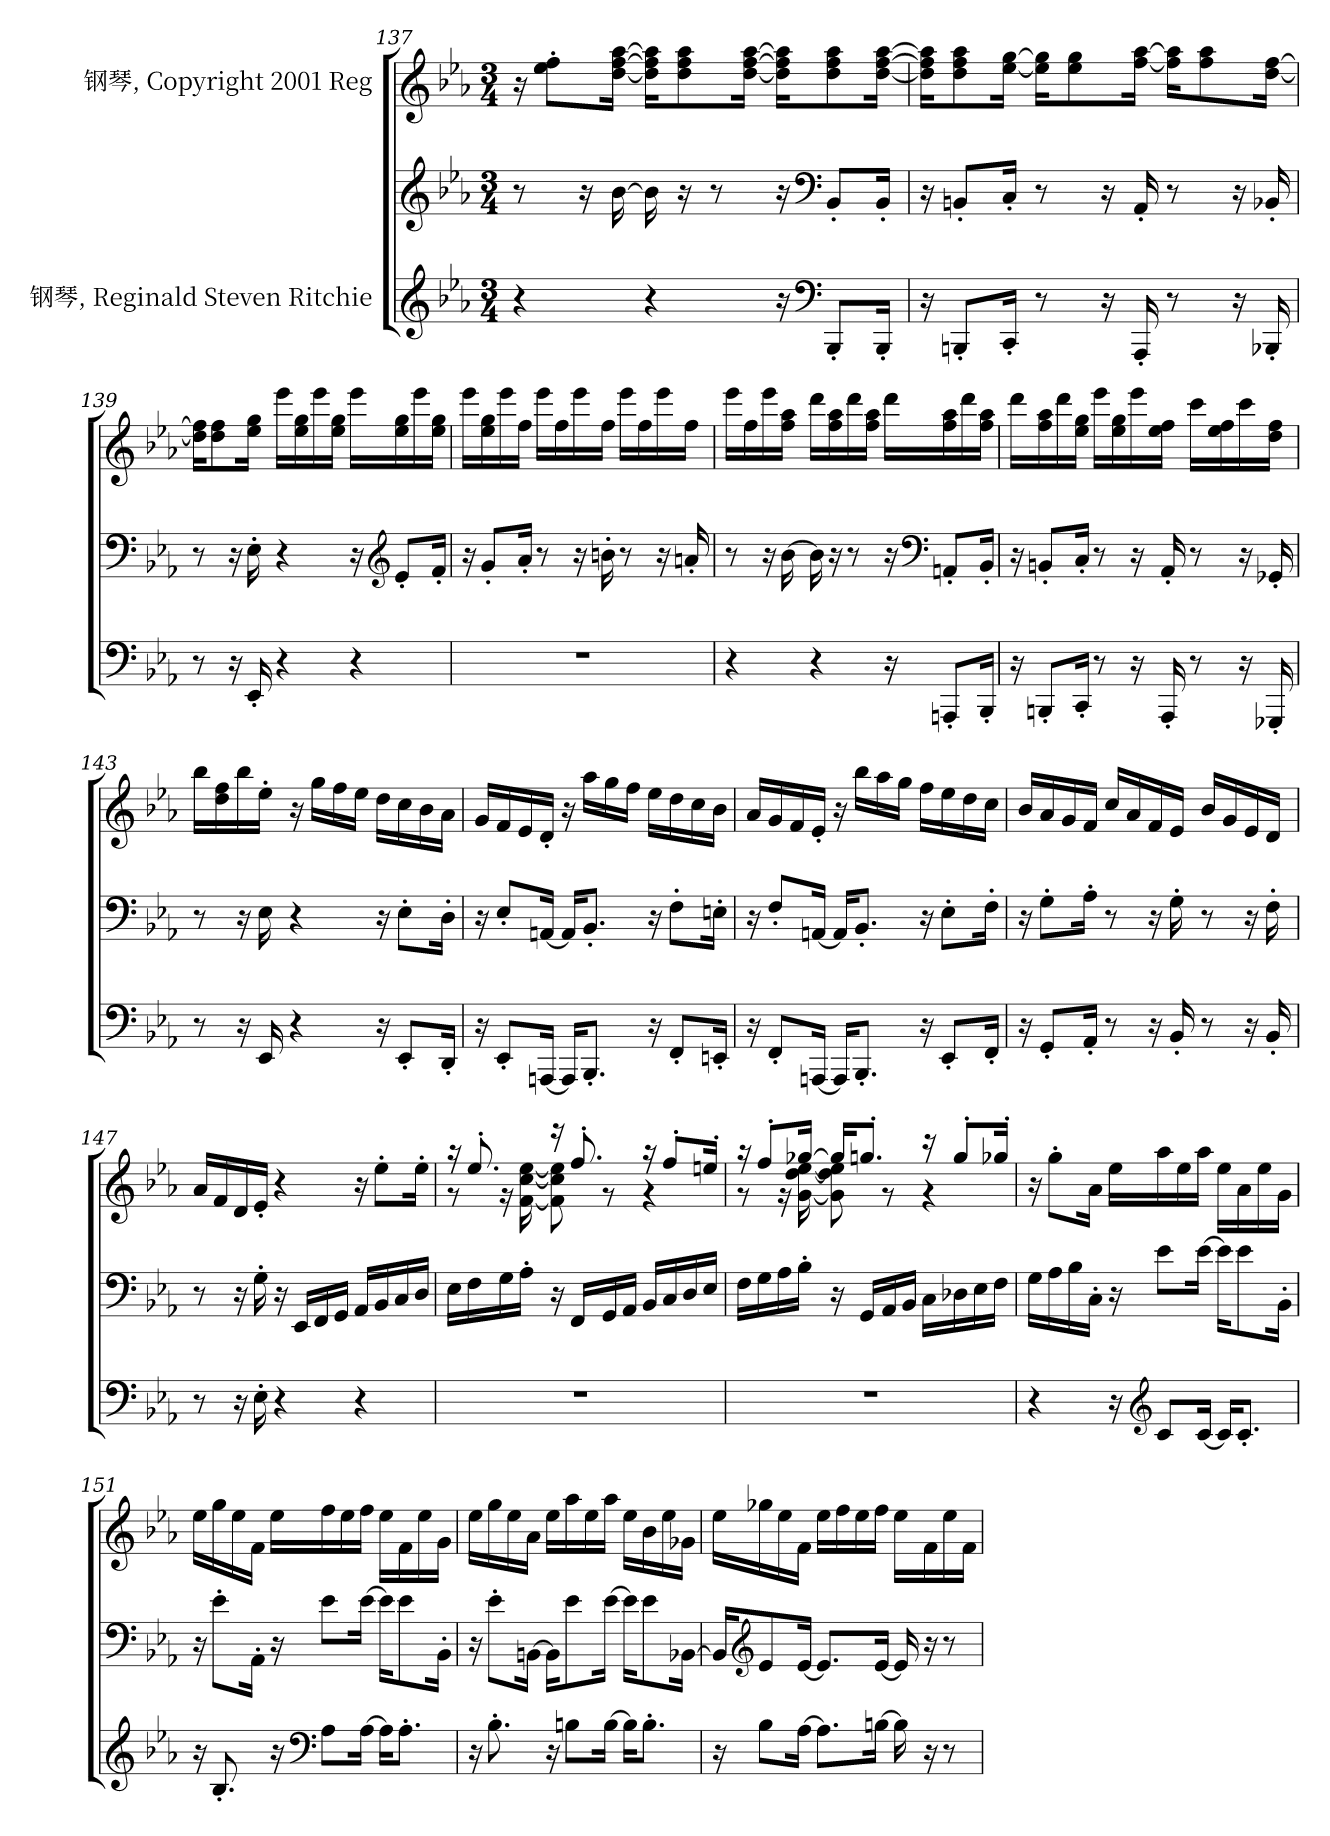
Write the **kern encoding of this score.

**kern	**kern	**kern
*part2	*part2	*part1
*staff3	*staff2	*staff1
*I"钢琴, Reginald Steven Ritchie	*	*I"钢琴, Copyright 2001 Reg
*clefG2	*clefG2	*clefG2
*k[b-e-a-]	*k[b-e-a-]	*k[b-e-a-]
*M3/4	*M3/4	*M3/4
=137	=137	=137
4r	8r	16r
.	.	8ee-\' 8ff\'L
.	16r	.
.	[16b-\	[16dd\ [16ff\ [16aa-\Jk
4r	16b-\]	16dd\] 16ff\] 16aa-\]KL
.	16r	8dd\ 8ff\ 8aa-\
.	8r	.
.	.	[16dd\ [16ff\ [16aa-\Jk
16r	16r	16dd\] 16ff\] 16aa-\]KL
*clefF4	*clefF4	*
8BBB-'/L	8BB-'/L	8dd\ 8ff\ 8aa-\
16BBB-'/Jk	16BB-'/Jk	[16dd\ [16ff\ [16aa-\Jk
=138	=138	=138
16r	16r	16dd\] 16ff\] 16aa-\]KL
8BBBn'/L	8BBn'/L	8dd\ 8ff\ 8aa-\
16CC'/Jk	16C'/Jk	[16ee-\ [16gg\Jk
8r	8r	16ee-\] 16gg\]KL
.	.	8ee-\ 8gg\
16r	16r	.
16AAA-'/	16AA-'/	[16ff\ [16aa-\Jk
8r	8r	16ff\] 16aa-\]KL
.	.	8ff\ 8aa-\
16r	16r	.
16BBB-X'/	16BB-X'/	[16dd\ [16ff\Jk
!!LO:PB:g=z
=139	=139	=139
8r	8r	16dd\] 16ff\]KL
.	.	8dd\ 8ff\
16r	16r	.
16EE-'/	16E-'\	16ee-\ 16gg\Jk
4r	4r	16eee-\LL
.	.	16ee-\ 16gg\
.	.	16eee-\
.	.	16ee-\ 16gg\JJ
4r	16r	16eee-\LL
*	*clefG2	*
.	8e-'/L	16ee-\ 16gg\
.	.	16eee-\
.	16f'/Jk	16ee-\ 16gg\JJ
=140	=140	=140
2.r	16r	16eee-\LL
.	8g'/L	16ee-\ 16gg\
.	.	16eee-\
.	16a-'/Jk	16ff\JJ
.	8r	16eee-\LL
.	.	16ff\
.	16r	16eee-\
.	16bn'\	16ff\JJ
.	8r	16eee-\LL
.	.	16ff\
.	16r	16eee-\
.	16an'/	16ff\JJ
!!LO:LB:g=z
=141	=141	=141
4r	8r	16eee-\LL
.	.	16ff\
.	16r	16eee-\
.	[16b-\	16ff\ 16aa-\JJ
4r	16b-\]	16ddd\LL
.	16r	16ff\ 16aa-\
.	8r	16ddd\
.	.	16ff\ 16aa-\JJ
16r	16r	16ddd\LL
*	*clefF4	*
8AAAn'/L	8AAn'/L	16ff\ 16aa-\
.	.	16ddd\
16BBB-'/Jk	16BB-'/Jk	16ff\ 16aa-\JJ
=142	=142	=142
16r	16r	16ddd\LL
8BBBn'/L	8BBn'/L	16ff\ 16aa-\
.	.	16ddd\
16CC'/Jk	16C'/Jk	16ee-\ 16gg\JJ
8r	8r	16eee-\LL
.	.	16ee-\ 16gg\
16r	16r	16eee-\
16AAA-'/	16AA-'/	16ee-\ 16ff\JJ
8r	8r	16ccc\LL
.	.	16ee-\ 16ff\
16r	16r	16ccc\
16GGG-X'/	16GG-X'/	16dd\ 16ff\JJ
!!LO:LB:g=z
=143	=143	=143
8r	8r	16bb-\LL
.	.	16dd\ 16ff\
16r	16r	16bb-\
16EE-/	16E-\	16ee-'\JJ
4r	4r	16r
.	.	16gg\LL
.	.	16ff\
.	.	16ee-\JJ
16r	16r	16dd\LL
8EE-'/L	8E-'\L	16cc\
.	.	16b-\
16DD'/Jk	16D'\Jk	16a-\JJ
=144	=144	=144
16r	16r	16g/LL
8EE-'/L	8E-'/L	16f/
.	.	16e-/
[16AAAn/Jk	[16AAn/Jk	16d'/JJ
16AAA/KL]	16AA/KL]	16r
8.BBB-'/J	8.BB-'/J	16aa-\LL
.	.	16gg\
.	.	16ff\JJ
16r	16r	16ee-\LL
8FF'/L	8F'\L	16dd\
.	.	16cc\
16EEn'/Jk	16En'\Jk	16b-\JJ
=145	=145	=145
16r	16r	16a-/LL
8FF'/L	8F'/L	16g/
.	.	16f/
[16AAAn/Jk	[16AAn/Jk	16e-'/JJ
16AAA/KL]	16AA/KL]	16r
8.BBB-'/J	8.BB-'/J	16bb-\LL
.	.	16aa-\
.	.	16gg\JJ
16r	16r	16ff\LL
8EE-'/L	8E-'\L	16ee-\
.	.	16dd\
16FF'/Jk	16F'\Jk	16cc\JJ
!!LO:LB:g=z
=146	=146	=146
16r	16r	16b-/LL
8GG'/L	8G'\L	16a-/
.	.	16g/
16AA-'/Jk	16A-'\Jk	16f/JJ
8r	8r	16cc/LL
.	.	16a-/
16r	16r	16f/
16BB-'/	16G'\	16e-/JJ
8r	8r	16b-/LL
.	.	16g/
16r	16r	16e-/
16BB-'/	16F'\	16d/JJ
=147	=147	=147
8r	8r	16a-/LL
.	.	16f/
16r	16r	16d/
16E-'\	16G'\	16e-'/JJ
4r	16r	4r
.	16EE-/LL	.
.	16FF/	.
.	16GG/JJ	.
4r	16AA-/LL	16r
.	16BB-/	8ee-'\L
.	16C/	.
.	16D/JJ	16ee-'\Jk
=148	=148	=148
*	*	*^
2.r	16E-\LL	16r	8r
.	16F\	8.ee-'/	.
.	16G\	.	16r
.	16A-'\JJ	.	[16f\ [16cc\ [16ee-\
.	16r	16r	8f\] 8cc\] 8ee-\]
.	16FF/LL	8.ff'/	.
.	16GG/	.	8r
.	16AA-/JJ	.	.
.	16BB-/LL	16r	4r
.	16C/	8ff'/L	.
.	16D/	.	.
.	16E-/JJ	16een'/Jk	.
!!LO:PB:g=z	!!
=149	=149	=149	=149
2.r	16F\LL	16r	8r
.	16G\	8ff'/L	.
.	16A-\	.	16r
.	16B-'\JJ	[16gg-X/Jk	[16g\ [16dd\ [16ee-\
.	16r	16gg-/KL]	8g\] 8dd\] 8ee-\]
.	16GG/LL	8.ggn'/J	.
.	16AA-/	.	8r
.	16BB-/JJ	.	.
.	16C\LL	16r	4r
.	16D-X\	8gg'/L	.
.	16E-\	.	.
.	16F\JJ	16gg-X'/Jk	.
*	*	*v	*v
=150	=150	=150
4r	16G\LL	16r
.	16A-\	8gg'\L
.	16B-\	.
.	16C'\JJ	16a-\Jk
16r	16r	16ee-\LL
*clefG2	*	*
8c/L	8e-\L	16aa-\
.	.	16ee-\
[16c/Jk	[16e-\Jk	16aa-\JJ
16c/KL]	16e-\KL]	16ee-\LL
8.c'/J	8e-\	16a-\
.	.	16ee-\
.	16BB-'\Jk	16g\JJ
!!LO:LB:g=z
=151	=151	=151
16r	16r	16ee-\LL
8.B-'/	8e-'\L	16gg\
.	.	16ee-\
.	16AA-'\Jk	16f\JJ
16r	16r	16ee-\LL
*clefF4	*	*
8A-\L	8e-\L	16ff\
.	.	16ee-\
[16A-\Jk	[16e-\Jk	16ff\JJ
16A-\KL]	16e-\KL]	16ee-\LL
8.A-'\J	8e-\	16f\
.	.	16ee-\
.	16BB-'\Jk	16g\JJ
=152	=152	=152
16r	16r	16ee-\LL
8.B-'\	8e-'\L	16gg\
.	.	16ee-\
.	[16BBn\Jk	16a-\JJ
16r	16BB\KL]	16ee-\LL
8Bn\L	8e-\	16aa-\
.	.	16ee-\
[16B\Jk	[16e-\Jk	16aa-\JJ
16B\KL]	16e-\KL]	16ee-\LL
8.B'\J	8e-\	16b-\
.	.	16ee-\
.	[16BB-X\Jk	16g-X\JJ
!!LO:LB:g=z
=153	=153	=153
16r	16BB-/KL]	16ee-\LL
*	*clefG2	*
8B-\L	8e-/	16gg-X\
.	.	16ee-\
[16A-\Jk	[16e-/Jk	16f\JJ
8.A-\L]	8.e-/L]	16ee-\LL
.	.	16ff\
.	.	16ee-\
[16Bn\Jk	[16e-/Jk	16ff\JJ
16B\]	16e-/]	16ee-\LL
16r	16r	16f\
8r	8r	16ee-\
.	.	16f\JJ
=	=	=
*-	*-	*-
